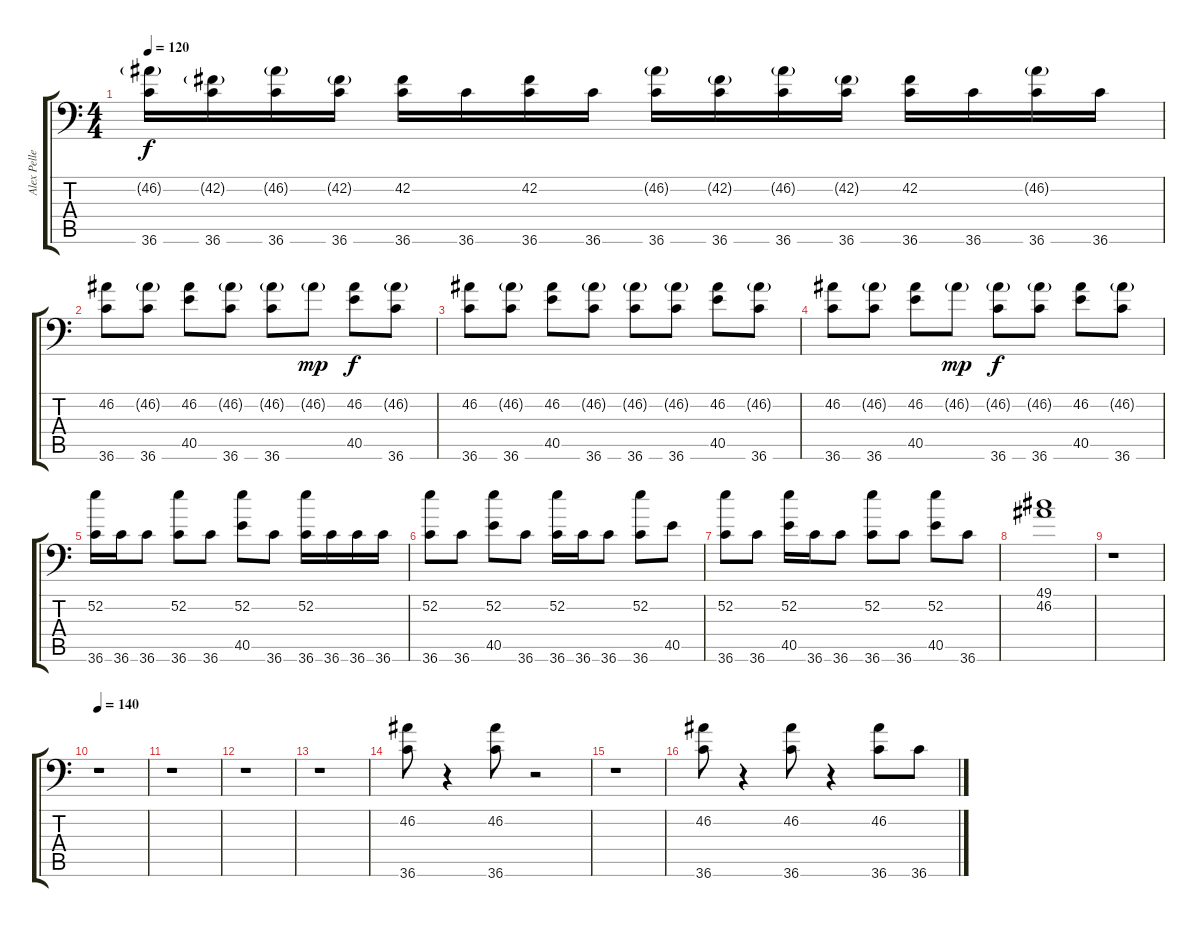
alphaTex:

\track ("Alex Pelletier" "Alex Pelle") {instrument acousticgrandpiano}
\staff {score tabs}
\tuning (C-1 C-1 C-1 C-1 C-1 C-1) {hide}
\ts (4 4)
\tempo 120
\clef f4
\ks c
(46.2{g} 36.6).16{dy f} (42.2{g} 36.6).16 (46.2{g} 36.6).16 (42.2{g} 36.6).16 (42.2 36.6).16 36.6.16 (42.2 36.6).16 36.6.16 (46.2{g} 36.6).16 (42.2{g} 36.6).16 (46.2{g} 36.6).16 (42.2{g} 36.6).16 (42.2 36.6).16 36.6.16 (46.2{g} 36.6).16 36.6.16 |
(46.2 36.6).8 (46.2{g} 36.6).8 (46.2 40.5).8 (46.2{g} 36.6).8 (46.2{g} 36.6).8 46.2{g}.8{dy mp} (46.2 40.5).8{dy f} (46.2{g} 36.6).8 |
(46.2 36.6).8 (46.2{g} 36.6).8 (46.2 40.5).8 (46.2{g} 36.6).8 (46.2{g} 36.6).8 (46.2{g} 36.6).8 (46.2 40.5).8 (46.2{g} 36.6).8 |
(46.2 36.6).8 (46.2{g} 36.6).8 (46.2 40.5).8 46.2{g}.8{dy mp} (46.2{g} 36.6).8{dy f} (46.2{g} 36.6).8 (46.2 40.5).8 (46.2{g} 36.6).8 |
(52.2 36.6).16 36.6.16 36.6.8 (52.2 36.6).8 36.6.8 (52.2 40.5).8 36.6.8 (52.2 36.6).16 36.6.16 36.6.16 36.6.16 |
(52.2 36.6).8 36.6.8 (52.2 40.5).8 36.6.8 (52.2 36.6).16 36.6.16 36.6.8 (52.2 36.6).8 40.5.8 |
(52.2 36.6).8 36.6.8 (52.2 40.5).16 36.6.16 36.6.8 (52.2 36.6).8 36.6.8 (52.2 40.5).8 36.6.8 |
(49.1 46.2).1 |
r.1 |
\tempo 140
r.1 |
r.1 |
r.1 |
r.1 |
(46.2 36.6).8 r.4 (46.2 36.6).8 r.2 |
r.1 |
(46.2 36.6).8 r.4 (46.2 36.6).8 r.4 (46.2 36.6).8 36.6.8
